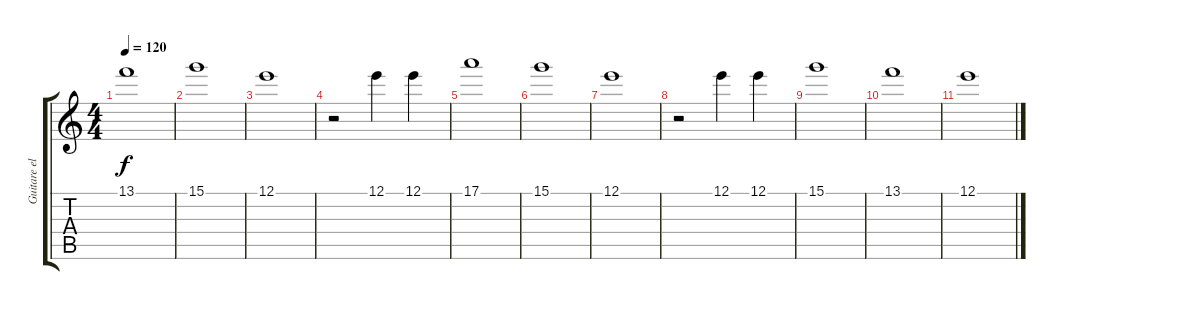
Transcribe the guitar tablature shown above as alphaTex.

\track ("Guitare electrique" "Guitare el") {instrument overdrivenguitar}
\staff {score tabs}
\tuning (E4 B3 G3 D3 A2 E2) {hide}
\ts (4 4)
\tempo 120
\clef g2
\ks c
13.1.1{dy f} |
15.1.1 |
12.1.1 |
r.2 12.1.4 12.1.4 |
17.1.1 |
15.1.1 |
12.1.1 |
r.2 12.1.4 12.1.4 |
15.1.1 |
13.1.1 |
12.1.1
